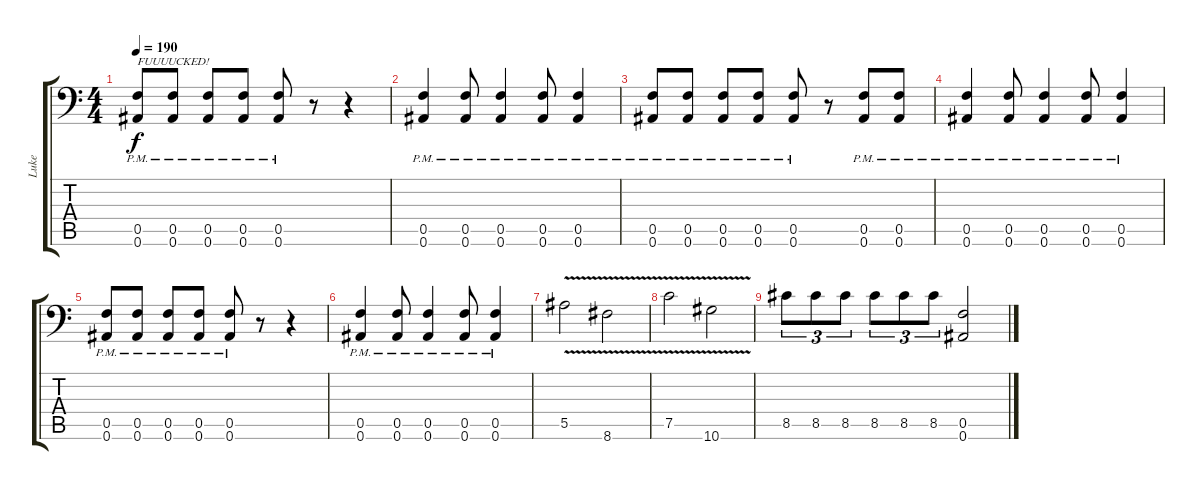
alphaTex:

\track ("Luke" "Luke") {instrument distortionguitar}
\staff {score tabs}
\tuning (C4 G3 Eb3 Bb2 F2 Bb1) {hide}
\ts (4 4)
\tempo 190
\clef f4
\ks c
(0.5{pm} 0.6{pm}).8{txt "FUUUUCKED!" dy f} (0.5{pm} 0.6{pm}).8 (0.5{pm} 0.6{pm}).8 (0.5{pm} 0.6{pm}).8 (0.5{pm} 0.6{pm}).8 r.8 r.4 |
(0.5{pm} 0.6{pm}).4 (0.5{pm} 0.6{pm}).8 (0.5{pm} 0.6{pm}).4 (0.5{pm} 0.6{pm}).8 (0.5{pm} 0.6{pm}).4 |
(0.5{pm} 0.6{pm}).8 (0.5{pm} 0.6{pm}).8 (0.5{pm} 0.6{pm}).8 (0.5{pm} 0.6{pm}).8 (0.5{pm} 0.6{pm}).8 r.8 (0.5{pm} 0.6{pm}).8 (0.5{pm} 0.6{pm}).8 |
(0.5{pm} 0.6{pm}).4 (0.5{pm} 0.6{pm}).8 (0.5{pm} 0.6{pm}).4 (0.5{pm} 0.6{pm}).8 (0.5{pm} 0.6{pm}).4 |
(0.5{pm} 0.6{pm}).8 (0.5{pm} 0.6{pm}).8 (0.5{pm} 0.6{pm}).8 (0.5{pm} 0.6{pm}).8 (0.5{pm} 0.6{pm}).8 r.8 r.4 |
(0.5{pm} 0.6{pm}).4 (0.5{pm} 0.6{pm}).8 (0.5{pm} 0.6{pm}).4 (0.5{pm} 0.6{pm}).8 (0.5{pm} 0.6{pm}).4 |
5.5{v}.2 8.6{v}.2 |
7.5{v}.2 10.6{v}.2 |
8.5.8{tu (3 2)} 8.5.8{tu (3 2)} 8.5.8{tu (3 2)} 8.5.8{tu (3 2)} 8.5.8{tu (3 2)} 8.5.8{tu (3 2)} (0.5 0.6).2
